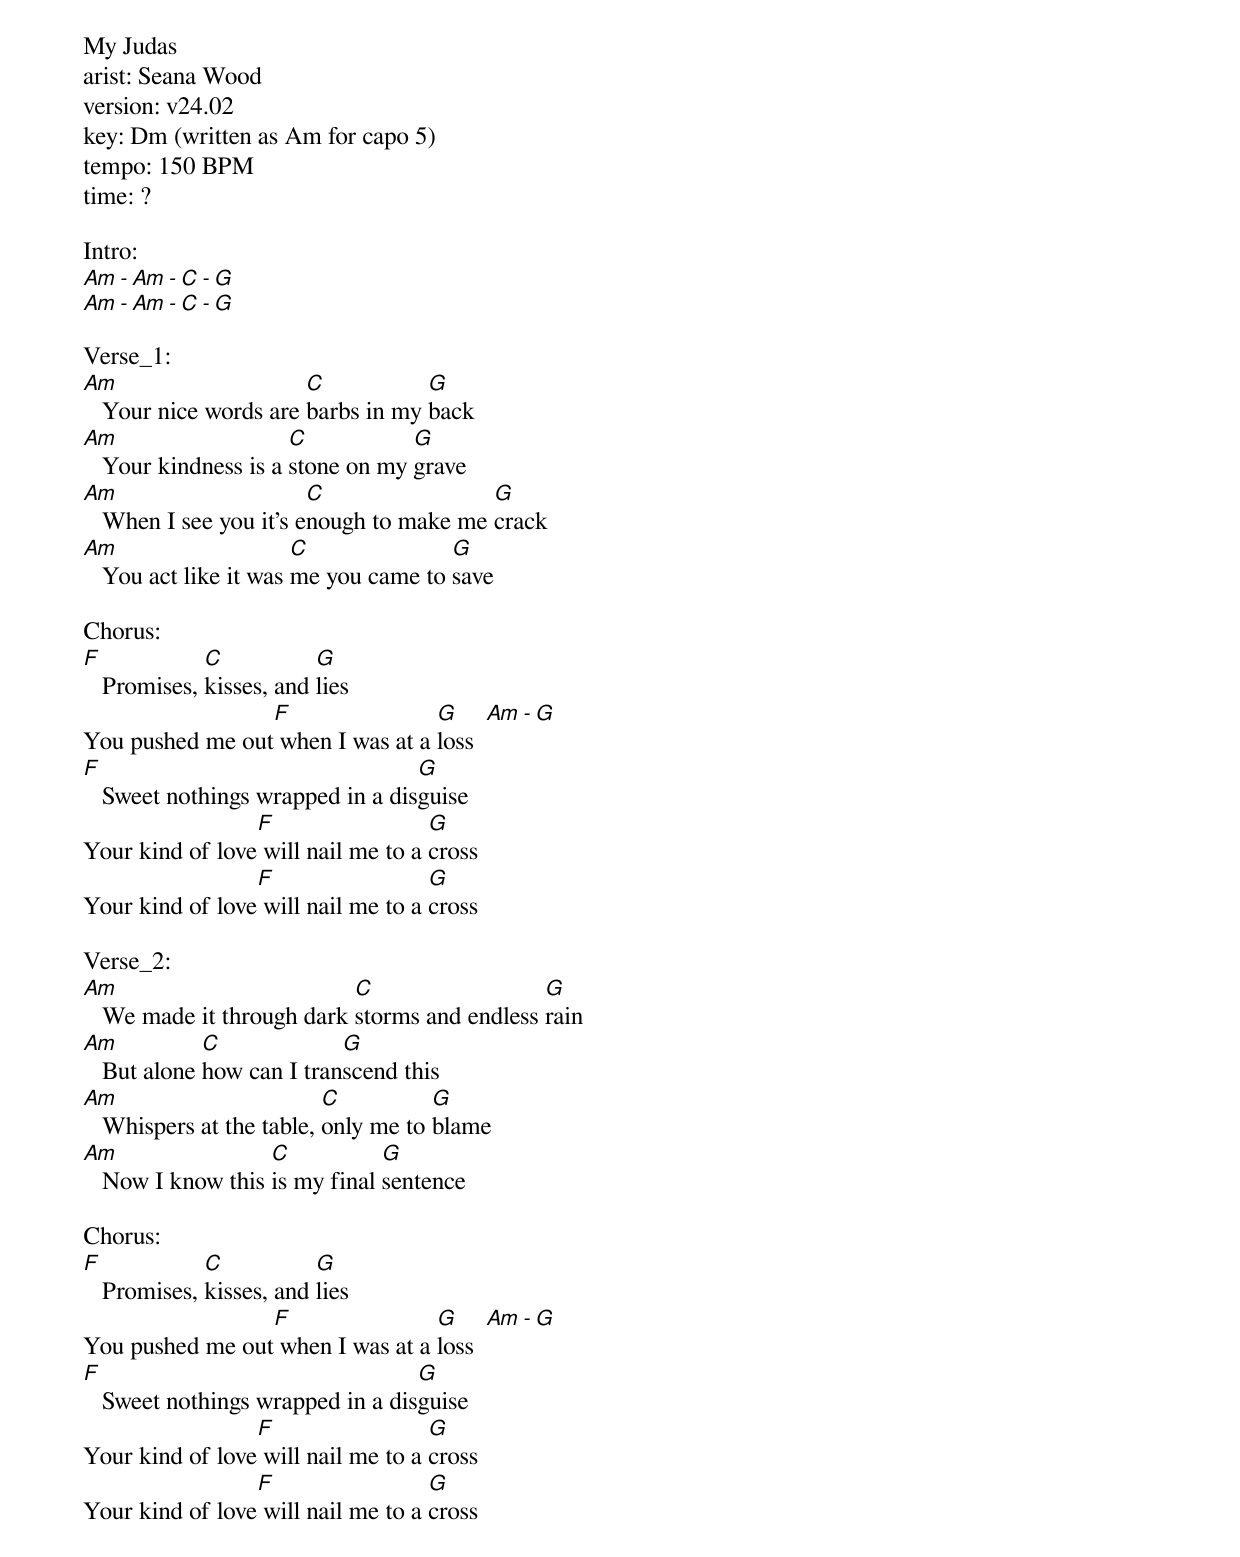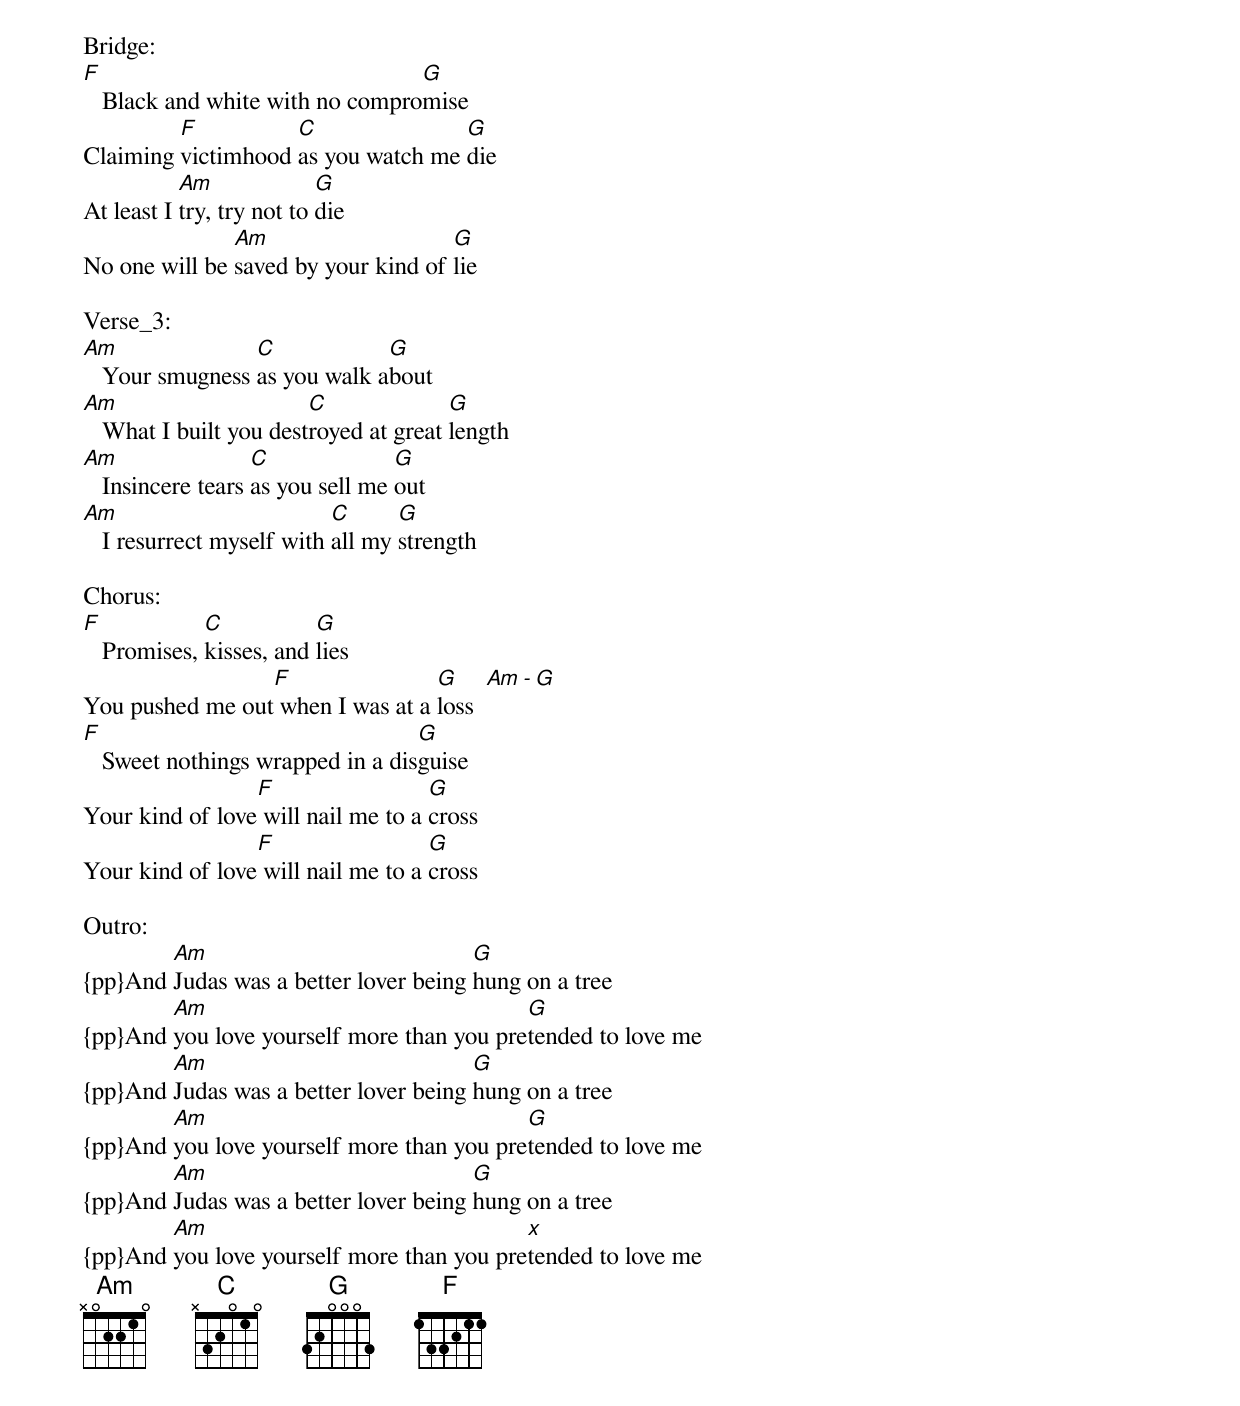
My Judas
arist: Seana Wood
version: v24.02
key: Dm (written as Am for capo 5)
tempo: 150 BPM
time: ?

Intro:
[Am - Am - C - G]
[Am - Am - C - G]

Verse_1:
[Am]   Your nice words are [C]barbs in my [G]back
[Am]   Your kindness is a [C]stone on my [G]grave
[Am]   When I see you it’s e[C]nough to make me [G]crack
[Am]   You act like it was [C]me you came to [G]save

Chorus:
[F]   Promises, [C]kisses, and [G]lies
You pushed me out[F] when I was at a [G]loss  [Am - G]
[F]   Sweet nothings wrapped in a dis[G]guise
Your kind of love[F] will nail me to a [G]cross
Your kind of love[F] will nail me to a [G]cross

Verse_2:
[Am]   We made it through dark [C]storms and endless [G]rain
[Am]   But alone [C]how can I tran[G]scend this
[Am]   Whispers at the table, [C]only me to [G]blame
[Am]   Now I know this [C]is my final [G]sentence

Chorus:
[F]   Promises, [C]kisses, and [G]lies
You pushed me out[F] when I was at a [G]loss  [Am - G]
[F]   Sweet nothings wrapped in a dis[G]guise
Your kind of love[F] will nail me to a [G]cross
Your kind of love[F] will nail me to a [G]cross

Bridge:
[F]   Black and white with no compro[G]mise
Claiming [F]victimhood [C]as you watch me [G]die
At least I [Am]try, try not to [G]die
No one will be [Am]saved by your kind of [G]lie

Verse_3:
[Am]   Your smugness [C]as you walk a[G]bout
[Am]   What I built you dest[C]royed at great [G]length
[Am]   Insincere tears [C]as you sell me [G]out
[Am]   I resurrect myself with [C]all my [G]strength

Chorus:
[F]   Promises, [C]kisses, and [G]lies
You pushed me out[F] when I was at a [G]loss  [Am - G]
[F]   Sweet nothings wrapped in a dis[G]guise
Your kind of love[F] will nail me to a [G]cross
Your kind of love[F] will nail me to a [G]cross

Outro:
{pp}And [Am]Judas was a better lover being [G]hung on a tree
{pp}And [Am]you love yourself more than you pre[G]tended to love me
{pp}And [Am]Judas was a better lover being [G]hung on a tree
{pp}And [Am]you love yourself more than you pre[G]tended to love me
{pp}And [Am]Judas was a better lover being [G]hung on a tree
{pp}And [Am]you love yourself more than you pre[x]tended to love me
